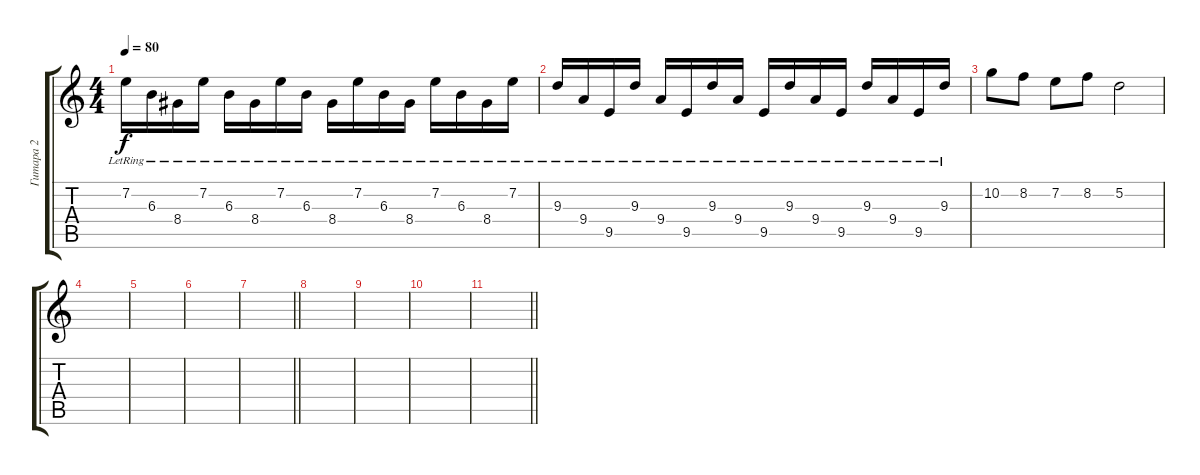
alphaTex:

\track ("Гитара 2" "Гитара 2") {instrument acousticguitarsteel}
\staff {score tabs}
\tuning (D4 A3 F3 C3 G2 D2) {hide}
\ts (4 4)
\tempo 80
\clef g2
\ks c
7.2{lr}.16{dy f} 6.3{lr}.16 8.4{lr}.16 7.2{lr}.16 6.3{lr}.16 8.4{lr}.16 7.2{lr}.16 6.3{lr}.16 8.4{lr}.16 7.2{lr}.16 6.3{lr}.16 8.4{lr}.16 7.2{lr}.16 6.3{lr}.16 8.4{lr}.16 7.2{lr}.16 |
9.3{lr}.16 9.4{lr}.16 9.5{lr}.16 9.3{lr}.16 9.4{lr}.16 9.5{lr}.16 9.3{lr}.16 9.4{lr}.16 9.5{lr}.16 9.3{lr}.16 9.4{lr}.16 9.5{lr}.16 9.3{lr}.16 9.4{lr}.16 9.5{lr}.16 9.3{lr}.16 |
10.2.8 8.2.8 7.2.8 8.2.8 5.2.2 |
|
|
|
\barLineRight lightlight
|
|
|
|
\barLineRight lightlight
